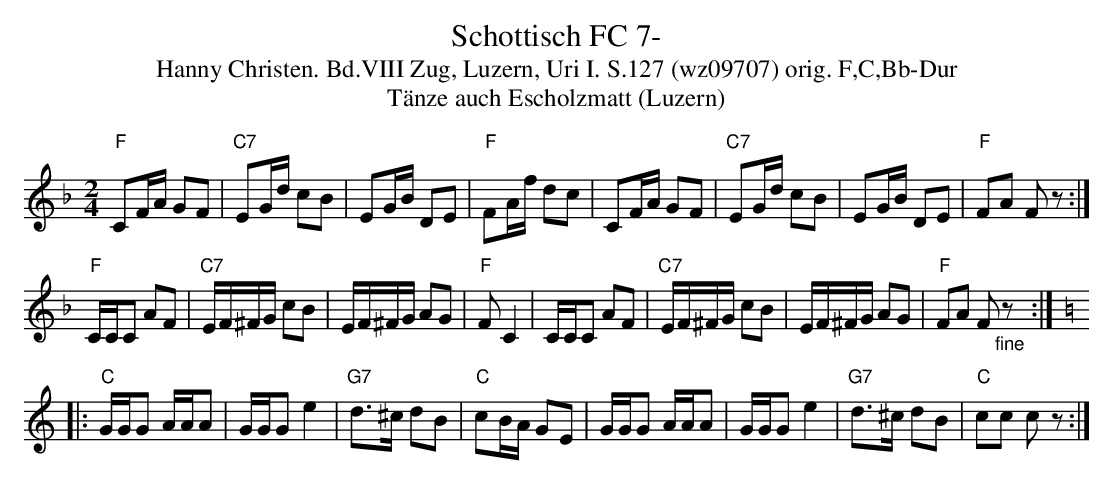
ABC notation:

X:1
T:Schottisch FC 7-
T:Hanny Christen. Bd.VIII Zug, Luzern, Uri I. S.127 (wz09707) orig. F,C,Bb-Dur
T:T\"anze auch Escholzmatt (Luzern)
M:2/4
L:1/16
K:Fmaj
"F"C2FA G2F2 | "C7"E2Gd c2B2 | E2GB D2E2 | "F"F2Af d2c2 | \
C2FA G2F2 | "C7"E2Gd c2B2 | E2GB D2E2 | "F"F2A2 F2 z2 :|
"F"CCC2 A2F2 | "C7"EF^FG c2B2 | EF^FG A2G2 | "F"F2 C4 | \
CCC2 A2F2 | "C7"EF^FG c2B2 | EF^FG A2G2 | "F"F2A2 F2"_fine"z2 :: [K:Cmaj]
"C"GGG2 AAA2 | GGG2 e4 | "G7"d3^c d2B2 | "C"c2BA G2E2 | \
GGG2 AAA2 | GGG2 e4 | "G7"d3^c d2B2 | "C"c2c2 c2z2 :|
